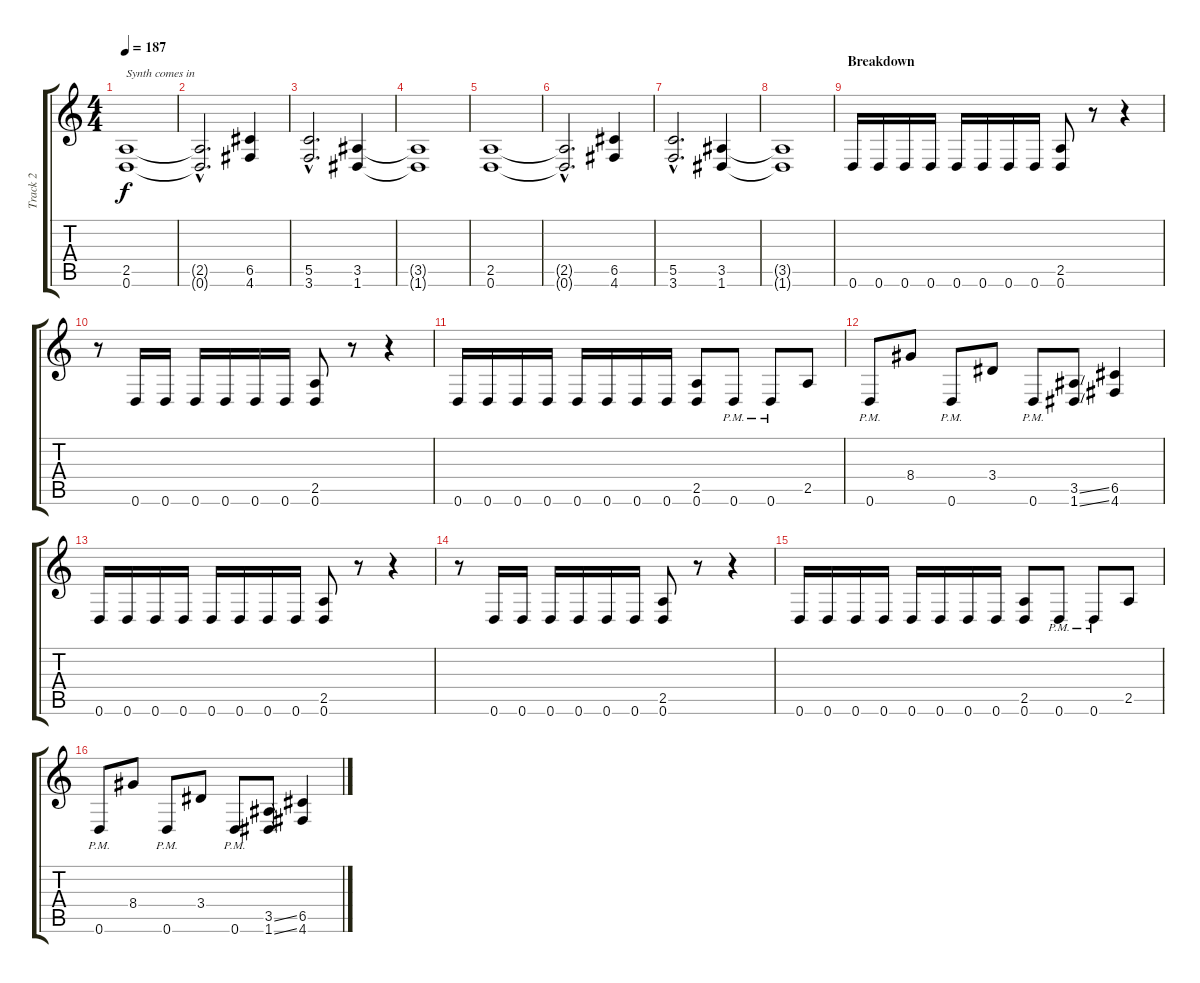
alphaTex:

\track ("Track 2" "Track 2") {instrument overdrivenguitar}
\staff {score tabs}
\tuning (D4 A3 F3 C3 G2 D2) {hide}
\ts (4 4)
\tempo 187
\clef g2
\ks c
(2.5 0.6).1{txt "Synth comes in" dy f} |
(2.5{hac t} 0.6{hac t}).2{d} (6.5 4.6).4 |
(5.5{hac} 3.6{hac}).2{d} (3.5 1.6).4 |
(3.5{t} 1.6{t}).1 |
(2.5 0.6).1 |
(2.5{hac t} 0.6{hac t}).2{d} (6.5 4.6).4 |
(5.5{hac} 3.6{hac}).2{d} (3.5 1.6).4 |
(3.5{t} 1.6{t}).1 |
\section ("" "Breakdown")
0.6.16 0.6.16 0.6.16 0.6.16 0.6.16 0.6.16 0.6.16 0.6.16 (2.5 0.6).8 r.8 r.4 |
r.8 0.6.16 0.6.16 0.6.16 0.6.16 0.6.16 0.6.16 (2.5 0.6).8 r.8 r.4 |
0.6.16 0.6.16 0.6.16 0.6.16 0.6.16 0.6.16 0.6.16 0.6.16 (2.5 0.6).8 0.6{pm}.8 0.6{pm}.8 2.5.8 |
0.6{pm}.8 8.4.8 0.6{pm}.8 3.4.8 0.6{pm}.8 (3.5{ss} 1.6{ss}).8 (6.5 4.6).4 |
0.6.16 0.6.16 0.6.16 0.6.16 0.6.16 0.6.16 0.6.16 0.6.16 (2.5 0.6).8 r.8 r.4 |
r.8 0.6.16 0.6.16 0.6.16 0.6.16 0.6.16 0.6.16 (2.5 0.6).8 r.8 r.4 |
0.6.16 0.6.16 0.6.16 0.6.16 0.6.16 0.6.16 0.6.16 0.6.16 (2.5 0.6).8 0.6{pm}.8 0.6{pm}.8 2.5.8 |
0.6{pm}.8 8.4.8 0.6{pm}.8 3.4.8 0.6{pm}.8 (3.5{ss} 1.6{ss}).8 (6.5 4.6).4
